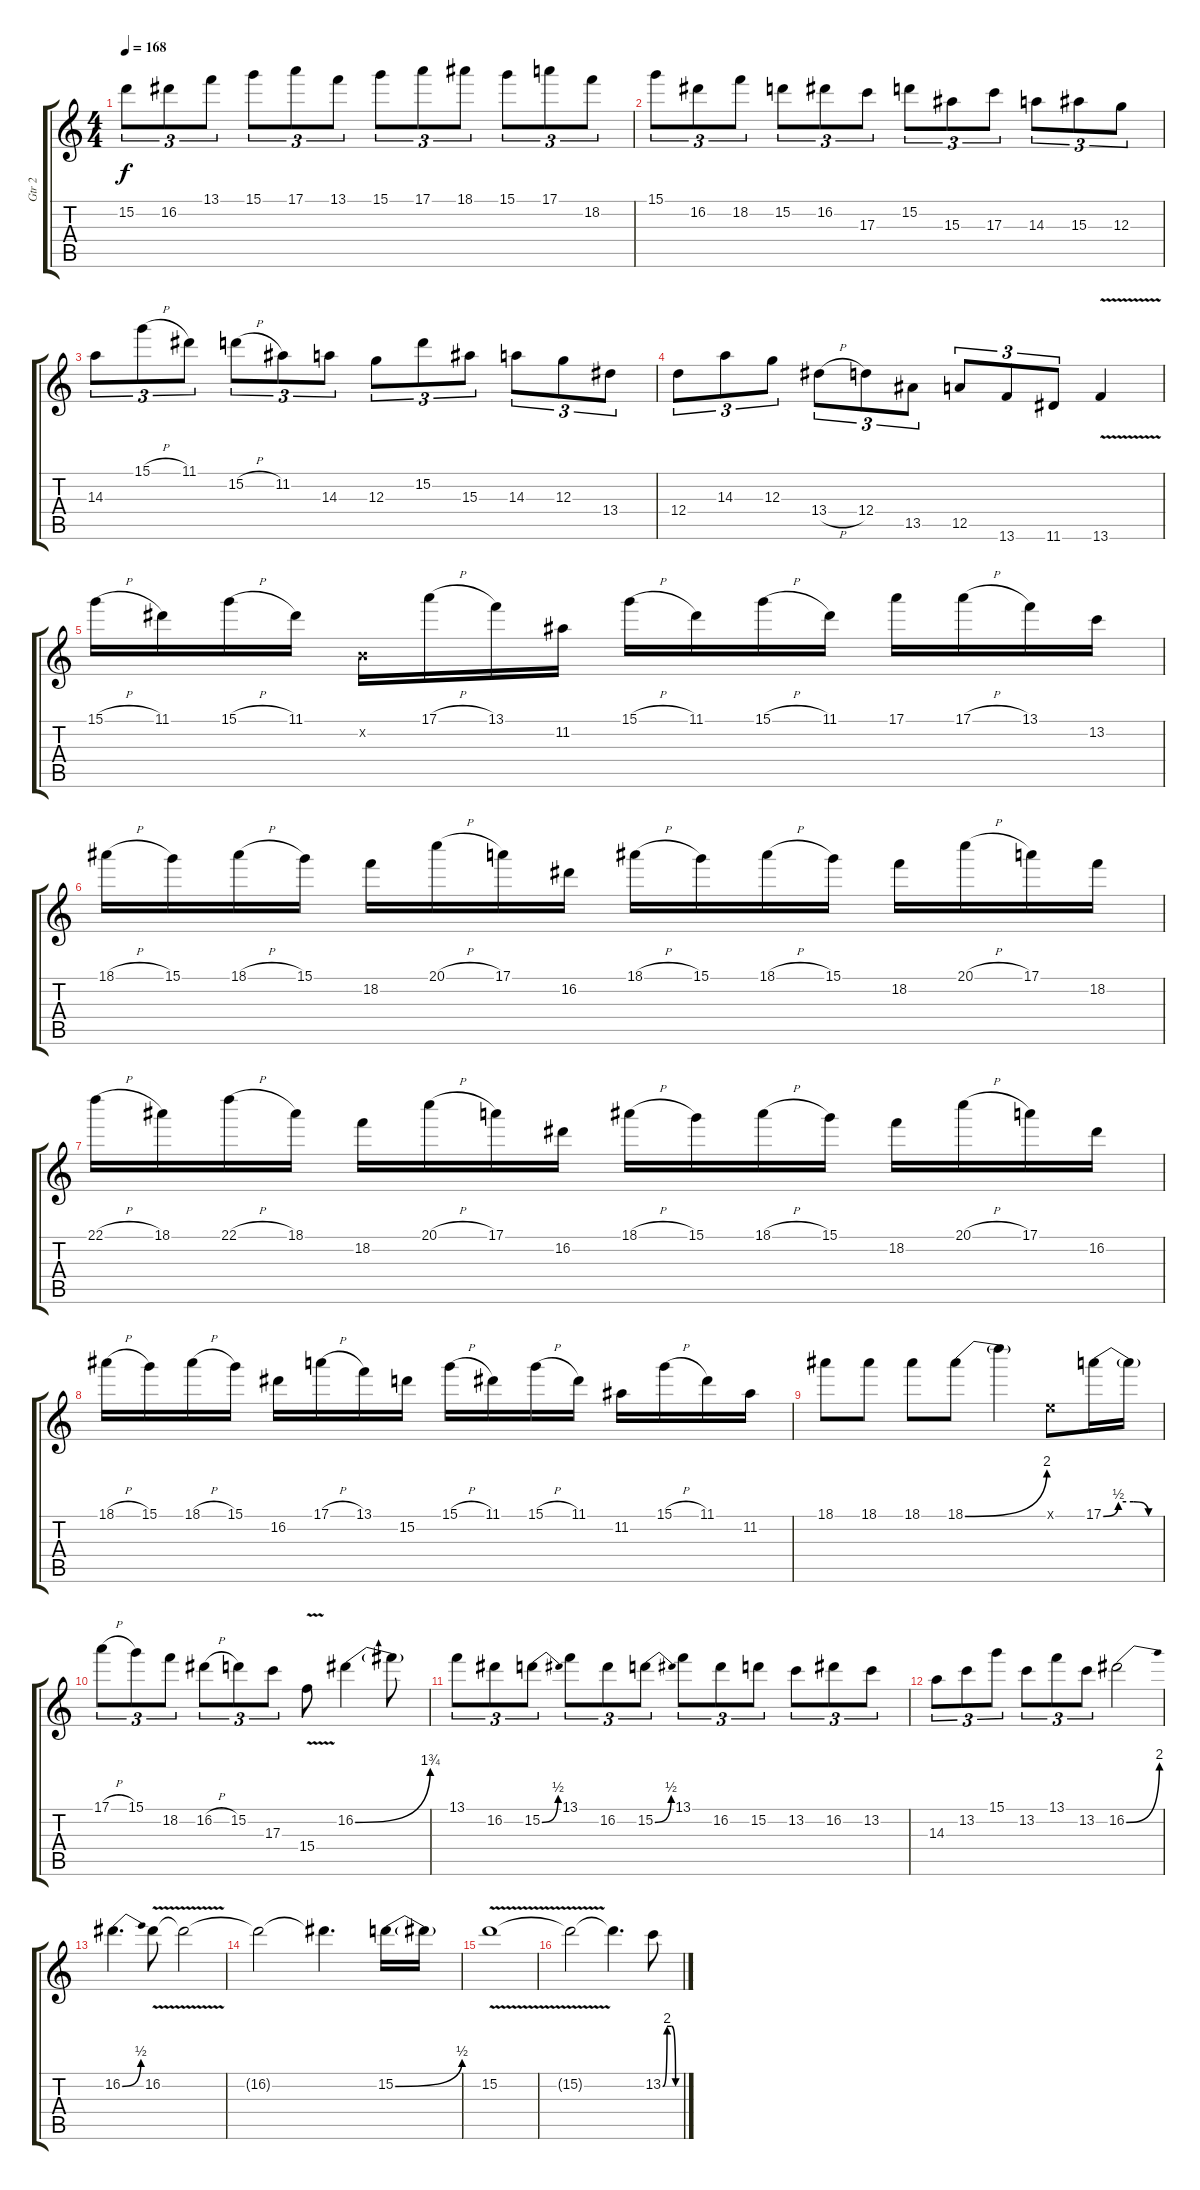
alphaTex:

\track ("Gtr 2" "Gtr 2") {instrument distortionguitar}
\staff {score tabs}
\tuning (E4 B3 G3 D3 A2 E2) {hide}
\ts (4 4)
\tempo 168
\clef g2
\ks c
15.2.8{tu (3 2) dy f} 16.2.8{tu (3 2)} 13.1.8{tu (3 2)} 15.1.8{tu (3 2)} 17.1.8{tu (3 2)} 13.1.8{tu (3 2)} 15.1.8{tu (3 2)} 17.1.8{tu (3 2)} 18.1.8{tu (3 2)} 15.1.8{tu (3 2)} 17.1.8{tu (3 2)} 18.2.8{tu (3 2)} |
15.1.8{tu (3 2)} 16.2.8{tu (3 2)} 18.2.8{tu (3 2)} 15.2.8{tu (3 2)} 16.2.8{tu (3 2)} 17.3.8{tu (3 2)} 15.2.8{tu (3 2)} 15.3.8{tu (3 2)} 17.3.8{tu (3 2)} 14.3.8{tu (3 2)} 15.3.8{tu (3 2)} 12.3.8{tu (3 2)} |
14.3.8{tu (3 2)} 15.1{h}.8{tu (3 2)} 11.1.8{tu (3 2)} 15.2{h}.8{tu (3 2)} 11.2.8{tu (3 2)} 14.3.8{tu (3 2)} 12.3.8{tu (3 2)} 15.2.8{tu (3 2)} 15.3.8{tu (3 2)} 14.3.8{tu (3 2)} 12.3.8{tu (3 2)} 13.4.8{tu (3 2)} |
12.4.8{tu (3 2)} 14.3.8{tu (3 2)} 12.3.8{tu (3 2)} 13.4{h}.8{tu (3 2)} 12.4.8{tu (3 2)} 13.5.8{tu (3 2)} 12.5.8{tu (3 2)} 13.6.8{tu (3 2)} 11.6.8{tu (3 2)} 13.6{v}.4 |
15.1{h}.16 11.1.16 15.1{h}.16 11.1.16 0.2{x}.16 17.1{h}.16 13.1.16 11.2.16 15.1{h}.16 11.1.16 15.1{h}.16 11.1.16 17.1.16 17.1{h}.16 13.1.16 13.2.16 |
18.1{h}.16 15.1.16 18.1{h}.16 15.1.16 18.2.16 20.1{h}.16 17.1.16 16.2.16 18.1{h}.16 15.1.16 18.1{h}.16 15.1.16 18.2.16 20.1{h}.16 17.1.16 18.2.16 |
22.1{h}.16 18.1.16 22.1{h}.16 18.1.16 18.2.16 20.1{h}.16 17.1.16 16.2.16 18.1{h}.16 15.1.16 18.1{h}.16 15.1.16 18.2.16 20.1{h}.16 17.1.16 16.2.16 |
18.1{h}.16 15.1.16 18.1{h}.16 15.1.16 16.2.16 17.1{h}.16 13.1.16 15.2.16 15.1{h}.16 11.1.16 15.1{h}.16 11.1.16 11.2.16 15.1{h}.16 11.1.16 11.2.16 |
18.1.8 18.1.8 18.1.8 18.1{be (bend 0 0 60 8)}.8 18.1{t}.4 0.1{x}.8 17.1{be (custom 0 0 15 2 30 2 45 0 60 0)}.16 17.1{t}.16 |
17.1{h}.8{tu (3 2)} 15.1.8{tu (3 2)} 18.2.8{tu (3 2)} 16.2{h}.8{tu (3 2)} 15.2.8{tu (3 2)} 17.3.8{tu (3 2)} 15.4{v}.8 16.2{be (bend 0 0 60 7)}.4 16.2{t}.8 |
13.1.8{tu (3 2)} 16.2.8{tu (3 2)} 15.2{be (bend 0 0 60 2)}.8{tu (3 2)} 13.1.8{tu (3 2)} 16.2.8{tu (3 2)} 15.2{be (bend 0 0 60 2)}.8{tu (3 2)} 13.1.8{tu (3 2)} 16.2.8{tu (3 2)} 15.2.8{tu (3 2)} 13.2.8{tu (3 2)} 16.2.8{tu (3 2)} 13.2.8{tu (3 2)} |
14.3.8{tu (3 2)} 13.2.8{tu (3 2)} 15.1.8{tu (3 2)} 13.2.8{tu (3 2)} 13.1.8{tu (3 2)} 13.2.8{tu (3 2)} 16.2{be (bend 0 0 60 8)}.2 |
16.2{be (bend 0 0 60 2)}.4{d} 16.2{v}.8 16.2{t}.2 |
16.2{t}.2 16.2{t}.4{d} 15.2{be (bend 0 0 60 2)}.16 15.2{t}.16 |
15.2{v}.1 |
15.2{t}.2 15.2{t}.4{d} 13.2{be (custom 0 0 15 8 30 8 45 0 60 0)}.8
